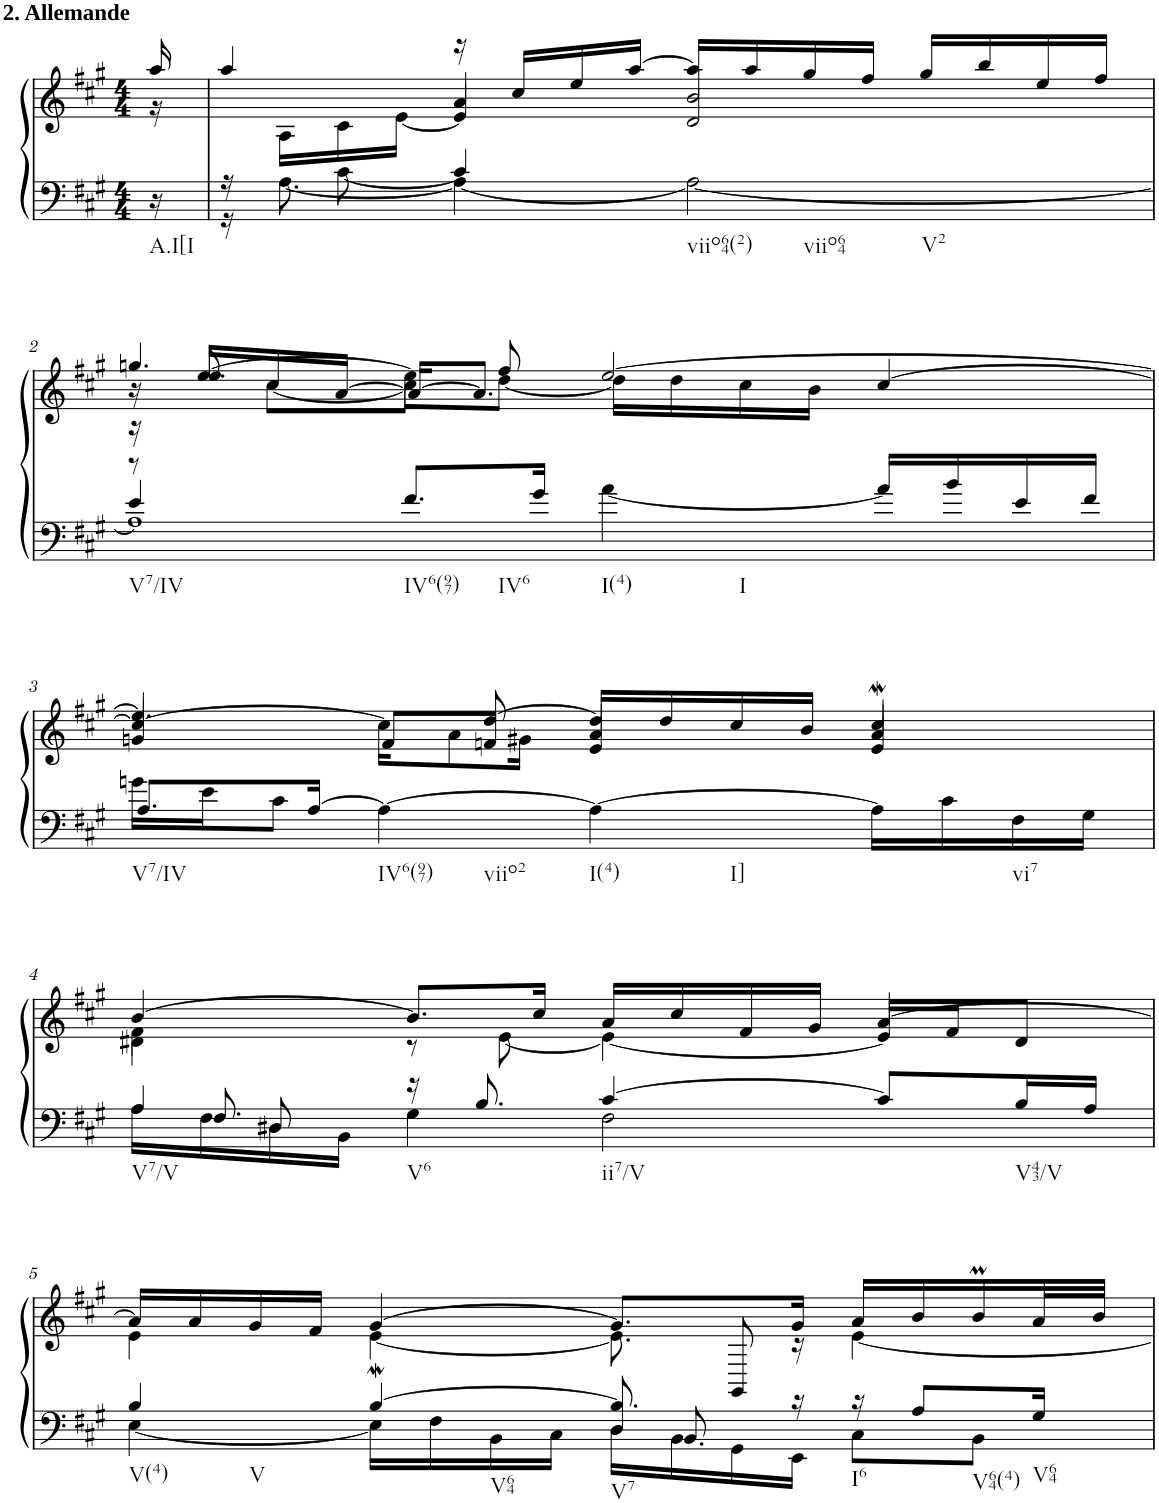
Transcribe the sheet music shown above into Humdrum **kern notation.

**kern	**kern
*part1	*part1
*staff2	*staff1
*I"unbenannt1	*
*clefF4	*clefG2
*k[f#c#g#]	*k[f#c#g#]
*M4/4	*M4/4
=	=
*	*^
!	!LO:TX:a:B:t=2. Allemande	!
!LO:TX:b:t=A.I[I	!	!
16r	16aa/	16r
=1	=1	=1
*^	*	*^
16r	16r	4aa/	16ryy	4ryy
16ryy	[8.A\	.	16A\LL	.
[8c#\	.	.	16c#\	.
.	.	.	[16e\JJ	.
4c#/]	4A\_	16r	4e/]	4a/
.	.	16cc#/LL	.	.
.	.	16ee/	.	.
.	.	[16aa/JJ	.	.
!LO:TX:b:t=viio64(2)	!	!	!	!
!LO:TX:b:t=viio64	!	!	!	!
!LO:TX:b:t=V2	!	!	!	!
2ryy	2A\_	16aa/LL]	2d/	2b/
.	.	16aa/	.	.
.	.	16gg#/	.	.
.	.	16ff#/JJ	.	.
.	.	16gg#/LL	.	.
.	.	16bb/	.	.
.	.	16ee/	.	.
.	.	16ff#/JJ	.	.
!!LO:LB:g=z
=2	=2	=2	=2	=2
*	*	*	*	*^
!LO:TX:b:t=V7/IV	!	!	!	!	!
4e/	1A]	4.ggn/	16r	16r	8r
.	.	.	[8.ee/	16ee/LL	.
.	.	.	.	16cc#/	[8cc#\L
.	.	.	.	[16a/JJ	.
!LO:TX:b:t=IV6(97)	!	!	!	!	!
!LO:TX:b:t=IV6	!	!	!	!	!
8.f#/L	.	.	8ee\L]	16a/KL_	8cc#\J]
.	.	.	.	8.a/J]	.
.	.	8ff#/	[8dd\J	.	2ryy
16g#/Jk	.	.	.	.	.
!LO:TX:b:t=I(4)	!	!	!	!	!
!LO:TX:b:t=I	!	!	!	!	!
[4a\	.	[2ee/	16dd\LL]	2ryy	.
.	.	.	16dd\	.	.
.	.	.	16cc#\	.	.
.	.	.	16b\JJ	.	.
16a/LL]	.	.	[4cc#/	.	.
16b/	.	.	.	.	.
16e/	.	.	.	.	8ryy
16f#/JJ	.	.	.	.	.
*	*	*	*	*v	*v
!!LO:LB:g=z
=3	=3	=3	=3	=3
!LO:TX:b:t=V7/IV	!	!	!	!
8.A/L	16gn\LL	4.ee/]	4cc#/_	4gn/
.	16e\J	.	.	.
.	8c#\J	.	.	.
[16A/Jk	.	.	.	.
!LO:TX:b:t=IV6(97)	!	!	!	!
!LO:TX:b:t=viio2	!	!	!	!
4A\_	2.ryy	.	16cc#\KL]	8f#/L
.	.	.	8a\	.
.	.	[8dd/	.	8fn/J
.	.	.	16g#X\Jk	.
!LO:TX:b:t=I(4)	!	!	!	!
!LO:TX:b:t=I]	!	!	!	!
4A\_	.	16dd/LL]	4a/	4e/
.	.	16dd/	.	.
.	.	16cc#/	.	.
.	.	16b/JJ	.	.
16A\LL]	.	4cc#/	4aw/	4e/
16c#\	.	.	.	.
!LO:TX:b:t=vi7	!	!	!	!
16F#\	.	.	.	.
16G#\JJ	.	.	.	.
!!LO:LB:g=z	!!	!!
=4	=4	=4	=4	=4
*^	*^	*	*	*
!LO:TX:b:t=V7/V	!	!	!	!	!	!
4A/	16A\LL	16ryy	8ryy	[4b/	4f#\	4d#X\
.	16F#\	8.F#/	.	.	.	.
.	16D#X\	.	8D#/	.	.	.
.	16BB\JJ	.	.	.	.	.
!LO:TX:b:t=V6	!	!	!	!	!	!
16r	4G#\	2.ryy	2.ryy	8.b/L]	2.ryy	8r
8.B/	.	.	.	.	.	.
.	.	.	.	.	.	[8e\
.	.	.	.	16cc#/Jk	.	.
!LO:TX:b:t=ii7/V	!	!	!	!	!	!
[4c#/	2F#\	.	.	16a/LL	.	4e\_
.	.	.	.	16cc#/	.	.
.	.	.	.	16f#/	.	.
.	.	.	.	16g#/JJ	.	.
8c#/L]	.	.	.	[4a/	.	16e/LL]
.	.	.	.	.	.	16f#/J
!LO:TX:b:t=V43/V	!	!	!	!	!	!
16B/L	.	.	.	.	.	8d#/J
16A/JJ	.	.	.	.	.	.
!!LO:LB:g=z	!!	!!
=5	=5	=5	=5	=5	=5	=5
!LO:TX:b:t=V(4)	!	!	!	!	!	!
!LO:TX:b:t=V	!	!	!	!	!	!
4B/	[4E\	2ryy	16ryy	16a/LL]	4e\	8ryy
*	*	*v	*v	*	*	*
.	.	.	16a/	.	.
*	*	*	*	*v	*v
.	.	.	16g#/	.
.	.	.	16f#/JJ	.
!LO:TX:b:t=V64	!	!	!	!
[4B/	16E\LL]	.	[4g#/	[4eW\
.	16F#\	.	.	.
.	16BB\	.	.	.
.	16C#\JJ	.	.	.
!LO:TX:b:t=V7	!	!	!	!
8.B/]	16D\LL	4D/	8.g#/L]	8.e\]
*	*	*^	*	*
.	16BB\	.	8.BB/	.	.
*	*	*	*	*	*^
.	16GG#\	.	.	.	.	8GG#/
16r	16EE\JJ	.	.	16g#/Jk	16r	.
!LO:TX:b:t=I6	!	!	!	!	!	!
16r	8C#\L	4ryy	4ryy	16a/LL	[4e\	4ryy
!LO:TX:b:t=V64(4)	!	!	!	!	!	!
8A/L	.	.	.	16b/	.	.
.	8BB\J	.	.	16bM/	.	.
!LO:TX:b:t=V64	!	!	!	!	!	!
16G#/Jk	.	.	.	32a/L	.	.
.	.	.	.	32b/JJJ	.	.
*v	*v	*v	*v	*	*	*
*	*v	*v	*v
=	=
*-	*-
